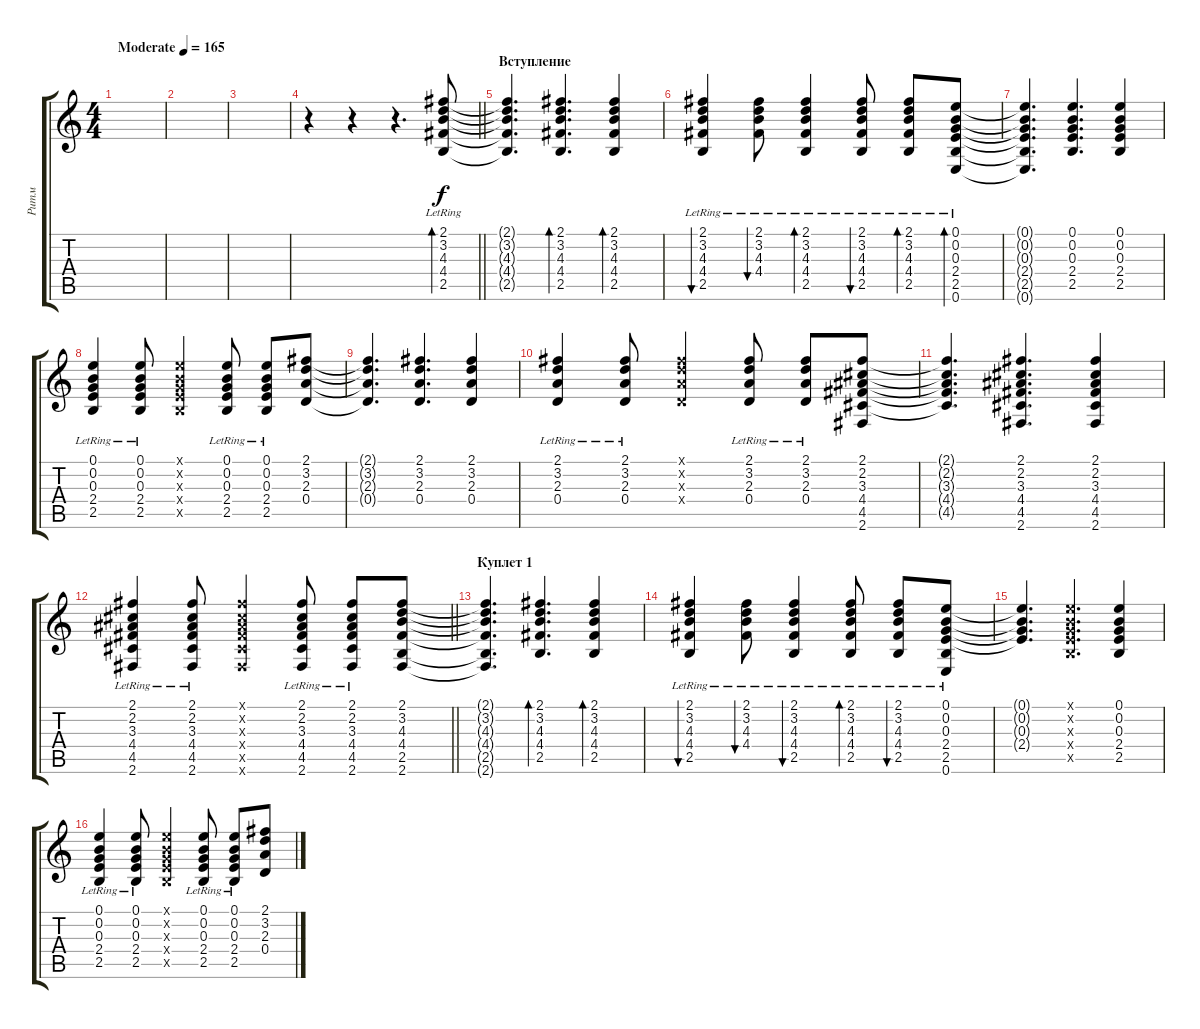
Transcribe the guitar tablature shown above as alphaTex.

\track ("Ритм" "Ритм") {instrument acousticguitarsteel}
\staff {score tabs}
\tuning (E4 B3 G3 D3 A2 E2) {hide}
\ts (4 4)
\tempo (165 "Moderate")
\clef g2
\ks c
|
|
|
\barLineRight lightlight
r.4 r.4 r.4{d} (2.1{lr} 3.2{lr} 4.3{lr} 4.4 2.5).8{bd 60} |
\section ("" "Вступление")
(2.1{t} 3.2{t} 4.3{t} 4.4{t} 2.5{t}).4{d} (2.1 3.2 4.3 4.4 2.5).4{d bd 60} (2.1 3.2 4.3 4.4 2.5).4{bd 60} |
(2.1{lr} 3.2{lr} 4.3{lr} 4.4 2.5).4{bu 60} (2.1{lr} 3.2{lr} 4.3{lr} 4.4).8{bu 60} (2.1{lr} 3.2{lr} 4.3{lr} 4.4 2.5).4{bd 60} (2.1{lr} 3.2{lr} 4.3{lr} 4.4 2.5).8{bu 60} (2.1{lr} 3.2{lr} 4.3{lr} 4.4 2.5).8{bd 60} (0.1{lr} 0.2{lr} 0.3{lr} 2.4 2.5 0.6).8{bd 60} |
(0.1{t} 0.2{t} 0.3{t} 2.4{t} 2.5{t} 0.6{t}).4{d} (0.1 0.2 0.3 2.4 2.5).4{d} (0.1 0.2 0.3 2.4 2.5).4 |
(0.1{lr} 0.2{lr} 0.3{lr} 2.4 2.5).4 (0.1{lr} 0.2{lr} 0.3{lr} 2.4 2.5).8 (0.1{x} 0.2{x} 0.3{x} 2.4{x} 2.5{x}).4 (0.1{lr} 0.2{lr} 0.3{lr} 2.4 2.5).8 (0.1{lr} 0.2{lr} 0.3{lr} 2.4 2.5).8 (2.1 3.2 2.3 0.4).8 |
(2.1{t} 3.2{t} 2.3{t} 0.4{t}).4{d} (2.1 3.2 2.3 0.4).4{d} (2.1 3.2 2.3 0.4).4 |
(2.1{lr} 3.2{lr} 2.3{lr} 0.4).4 (2.1{lr} 3.2{lr} 2.3{lr} 0.4).8 (2.1{x} 3.2{x} 2.3{x} 0.4{x}).4 (2.1{lr} 3.2{lr} 2.3{lr} 0.4).8 (2.1{lr} 3.2{lr} 2.3{lr} 0.4).8 (2.1 2.2 3.3 4.4 4.5 2.6).8 |
(2.1{t} 2.2{t} 3.3{t} 4.4{t} 4.5{t}).4{d} (2.1 2.2 3.3 4.4 4.5 2.6).4{d} (2.1 2.2 3.3 4.4 4.5 2.6).4 |
\barLineRight lightlight
(2.1{lr} 2.2{lr} 3.3{lr} 4.4 4.5 2.6).4 (2.1{lr} 2.2{lr} 3.3{lr} 4.4 4.5 2.6).8 (2.1{x} 2.2{x} 3.3{x} 4.4{x} 4.5{x} 2.6{x}).4 (2.1{lr} 2.2{lr} 3.3 4.4 4.5 2.6).8 (2.1{lr} 2.2{lr} 3.3{lr} 4.4 4.5 2.6).8 (2.1 3.2 4.3 4.4 2.5 2.6).8 |
\section ("" "Куплет 1")
(2.1{t} 3.2{t} 4.3{t} 4.4{t} 2.5{t} 2.6{t}).4{d} (2.1 3.2 4.3 4.4 2.5).4{d bd 60} (2.1 3.2 4.3 4.4 2.5).4{bd 60} |
(2.1{lr} 3.2{lr} 4.3{lr} 4.4 2.5).4{bu 60} (2.1{lr} 3.2{lr} 4.3{lr} 4.4).8{bu 60} (2.1{lr} 3.2{lr} 4.3{lr} 4.4 2.5).4{bu 60} (2.1{lr} 3.2{lr} 4.3{lr} 4.4 2.5).8{bd 60} (2.1{lr} 3.2{lr} 4.3{lr} 4.4 2.5).8{bu 60} (0.1{lr} 0.2{lr} 0.3{lr} 2.4 2.5 0.6).8 |
(0.1{t} 0.2{t} 0.3{t} 2.4{t}).4{d} (0.1{x} 0.2{x} 0.3{x} 2.4{x} 2.5{x}).4{d} (0.1 0.2 0.3 2.4 2.5).4 |
(0.1{lr} 0.2{lr} 0.3{lr} 2.4 2.5).4 (0.1{lr} 0.2{lr} 0.3{lr} 2.4 2.5).8 (0.1{x} 0.2{x} 0.3{x} 2.4{x} 2.5{x}).4 (0.1{lr} 0.2{lr} 0.3{lr} 2.4 2.5).8 (0.1{lr} 0.2{lr} 0.3{lr} 2.4 2.5).8 (2.1 3.2 2.3 0.4).8
